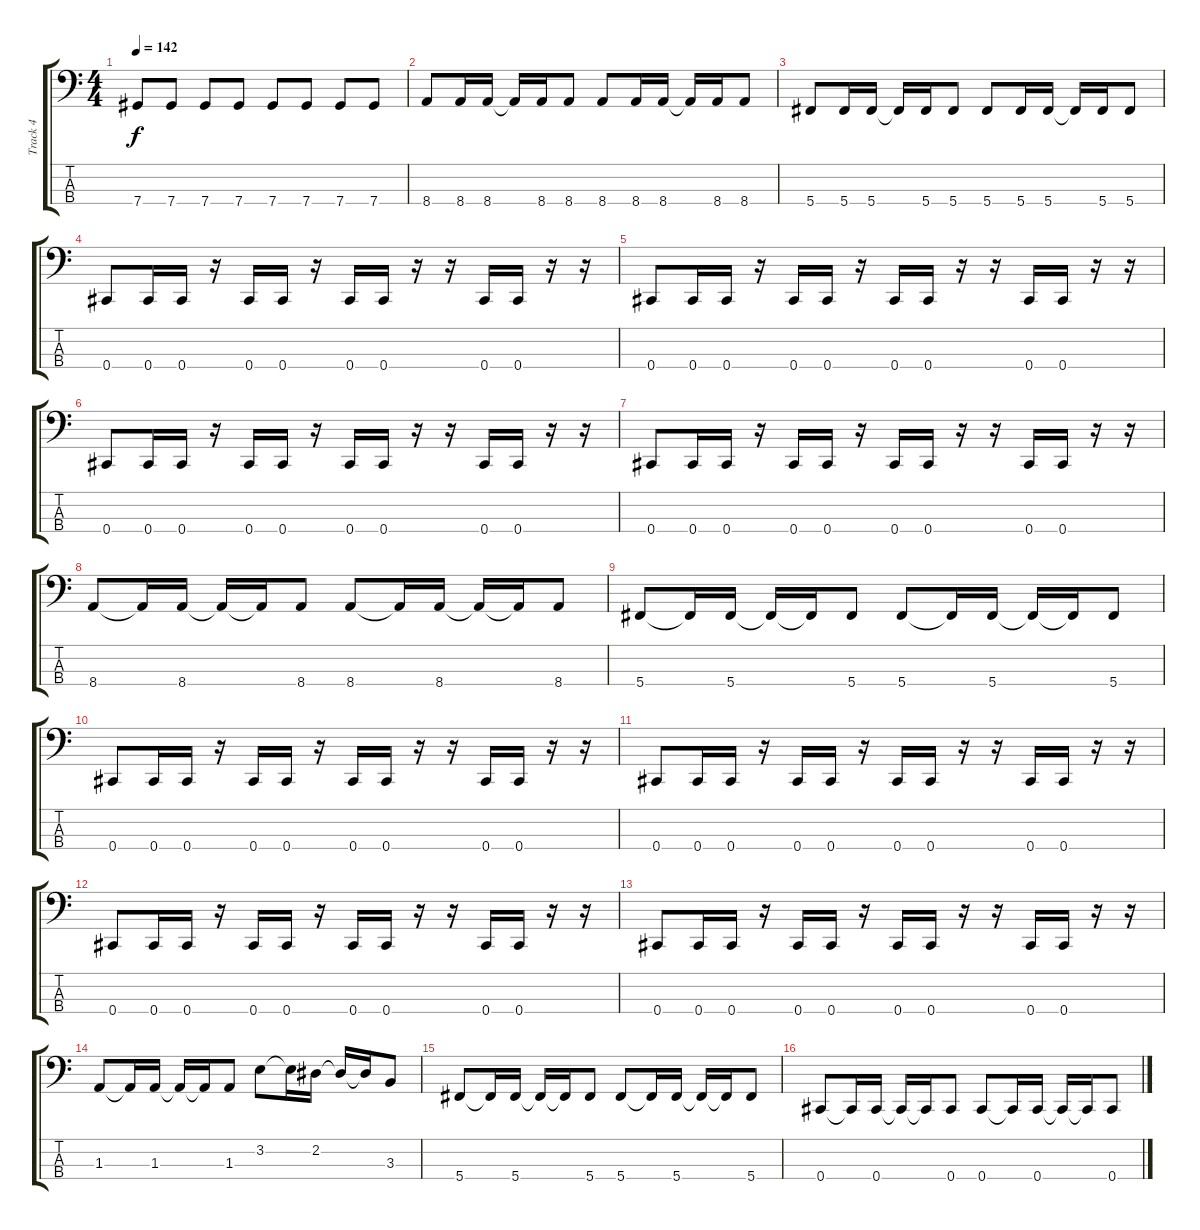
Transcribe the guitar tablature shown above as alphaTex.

\track ("Track 4" "Track 4") {instrument electricbassfinger}
\staff {score tabs}
\tuning (Gb2 Db2 Ab1 Db1) {hide}
\ts (4 4)
\tempo 142
\clef f4
\ks c
7.4.8{dy f} 7.4.8 7.4.8 7.4.8 7.4.8 7.4.8 7.4.8 7.4.8 |
8.4.8 8.4.16 8.4.16 8.4{t}.16 8.4.16 8.4.8 8.4.8 8.4.16 8.4.16 8.4{t}.16 8.4.16 8.4.8 |
5.4.8 5.4.16 5.4.16 5.4{t}.16 5.4.16 5.4.8 5.4.8 5.4.16 5.4.16 5.4{t}.16 5.4.16 5.4.8 |
0.4.8 0.4.16 0.4.16 r.16 0.4.16 0.4.16 r.16 0.4.16 0.4.16 r.16 r.16 0.4.16 0.4.16 r.16 r.16 |
0.4.8 0.4.16 0.4.16 r.16 0.4.16 0.4.16 r.16 0.4.16 0.4.16 r.16 r.16 0.4.16 0.4.16 r.16 r.16 |
0.4.8 0.4.16 0.4.16 r.16 0.4.16 0.4.16 r.16 0.4.16 0.4.16 r.16 r.16 0.4.16 0.4.16 r.16 r.16 |
0.4.8 0.4.16 0.4.16 r.16 0.4.16 0.4.16 r.16 0.4.16 0.4.16 r.16 r.16 0.4.16 0.4.16 r.16 r.16 |
8.4.8 8.4{t}.16 8.4.16 8.4{t}.16 8.4{t}.16 8.4.8 8.4.8 8.4{t}.16 8.4.16 8.4{t}.16 8.4{t}.16 8.4.8 |
5.4.8 5.4{t}.16 5.4.16 5.4{t}.16 5.4{t}.16 5.4.8 5.4.8 5.4{t}.16 5.4.16 5.4{t}.16 5.4{t}.16 5.4.8 |
0.4.8 0.4.16 0.4.16 r.16 0.4.16 0.4.16 r.16 0.4.16 0.4.16 r.16 r.16 0.4.16 0.4.16 r.16 r.16 |
0.4.8 0.4.16 0.4.16 r.16 0.4.16 0.4.16 r.16 0.4.16 0.4.16 r.16 r.16 0.4.16 0.4.16 r.16 r.16 |
0.4.8 0.4.16 0.4.16 r.16 0.4.16 0.4.16 r.16 0.4.16 0.4.16 r.16 r.16 0.4.16 0.4.16 r.16 r.16 |
0.4.8 0.4.16 0.4.16 r.16 0.4.16 0.4.16 r.16 0.4.16 0.4.16 r.16 r.16 0.4.16 0.4.16 r.16 r.16 |
1.3.8 1.3{t}.16 1.3.16 1.3{t}.16 1.3{t}.16 1.3.8 3.2.8 3.2{t}.16 2.2.16 2.2{t}.16 2.2{t}.16 3.3.8 |
5.4.8 5.4{t}.16 5.4.16 5.4{t}.16 5.4{t}.16 5.4.8 5.4.8 5.4{t}.16 5.4.16 5.4{t}.16 5.4{t}.16 5.4.8 |
0.4.8 0.4{t}.16 0.4.16 0.4{t}.16 0.4{t}.16 0.4.8 0.4.8 0.4{t}.16 0.4.16 0.4{t}.16 0.4{t}.16 0.4.8
